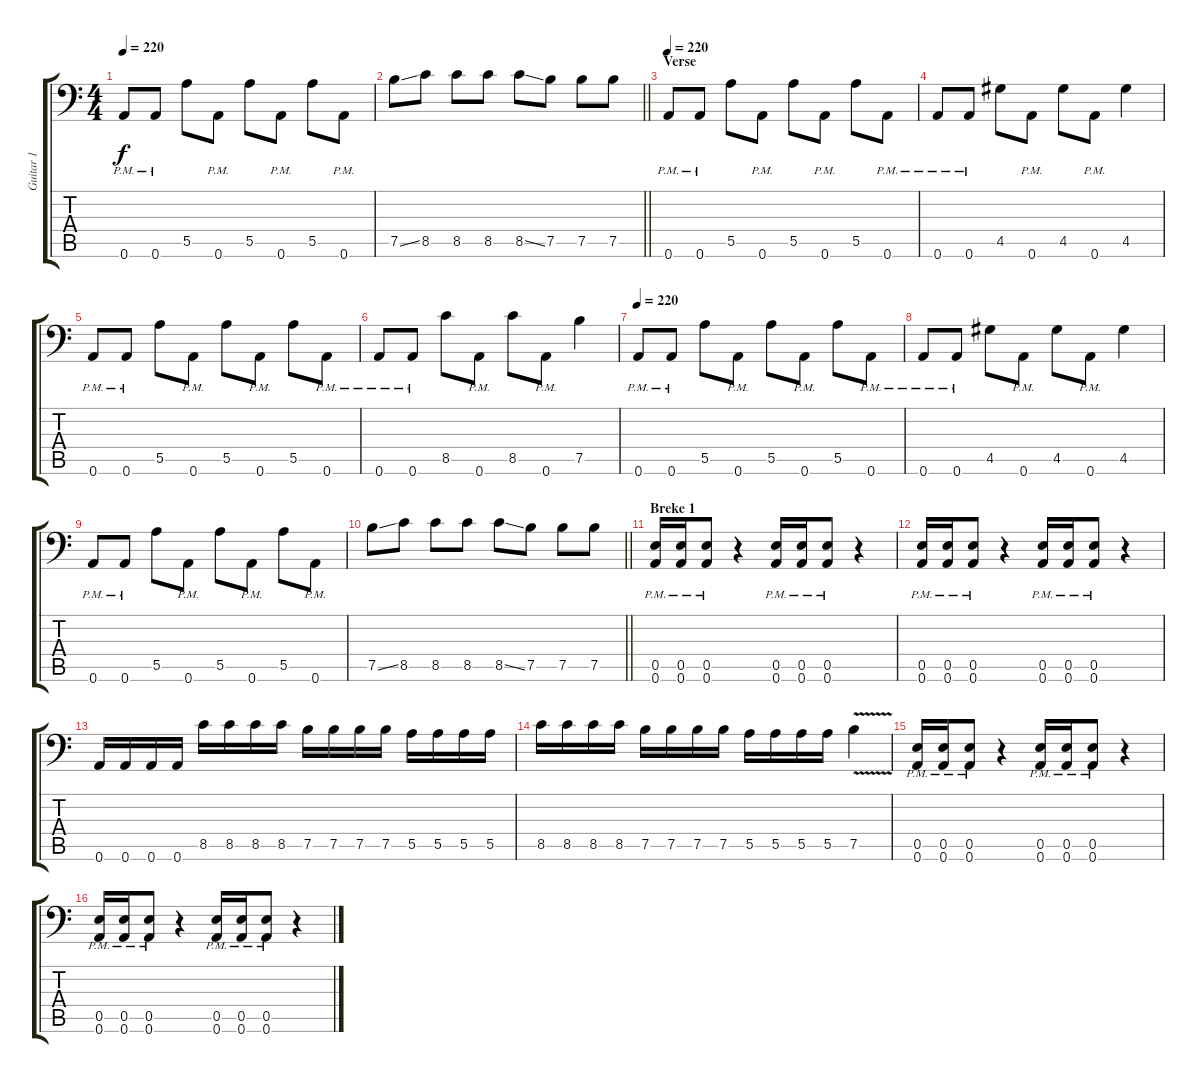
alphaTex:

\track ("Guitar 1" "Guitar 1") {instrument overdrivenguitar}
\staff {score tabs}
\tuning (B3 Gb3 D3 A2 E2 A1) {hide}
\ts (4 4)
\tempo 220
\clef f4
\ks c
0.6{pm}.8{dy f} 0.6{pm}.8 5.5.8 0.6{pm}.8 5.5.8 0.6{pm}.8 5.5.8 0.6{pm}.8 |
\barLineRight lightlight
7.5{ss}.8 8.5.8 8.5.8 8.5.8 8.5{ss}.8 7.5.8 7.5.8 7.5.8 |
\section ("" "Verse")
\tempo 220
0.6{pm}.8 0.6{pm}.8 5.5.8 0.6{pm}.8 5.5.8 0.6{pm}.8 5.5.8 0.6{pm}.8 |
0.6{pm}.8 0.6{pm}.8 4.5.8 0.6{pm}.8 4.5.8 0.6{pm}.8 4.5.4 |
0.6{pm}.8 0.6{pm}.8 5.5.8 0.6{pm}.8 5.5.8 0.6{pm}.8 5.5.8 0.6{pm}.8 |
0.6{pm}.8 0.6{pm}.8 8.5.8 0.6{pm}.8 8.5.8 0.6{pm}.8 7.5.4 |
\tempo 220
0.6{pm}.8 0.6{pm}.8 5.5.8 0.6{pm}.8 5.5.8 0.6{pm}.8 5.5.8 0.6{pm}.8 |
0.6{pm}.8 0.6{pm}.8 4.5.8 0.6{pm}.8 4.5.8 0.6{pm}.8 4.5.4 |
0.6{pm}.8 0.6{pm}.8 5.5.8 0.6{pm}.8 5.5.8 0.6{pm}.8 5.5.8 0.6{pm}.8 |
\barLineRight lightlight
7.5{ss}.8 8.5.8 8.5.8 8.5.8 8.5{ss}.8 7.5.8 7.5.8 7.5.8 |
\section ("" "Breke 1")
(0.5{pm} 0.6{pm}).16 (0.5{pm} 0.6{pm}).16 (0.5{pm} 0.6{pm}).8 r.4 (0.5{pm} 0.6{pm}).16 (0.5{pm} 0.6{pm}).16 (0.5{pm} 0.6{pm}).8 r.4 |
(0.5{pm} 0.6{pm}).16 (0.5{pm} 0.6{pm}).16 (0.5{pm} 0.6{pm}).8 r.4 (0.5{pm} 0.6{pm}).16 (0.5{pm} 0.6{pm}).16 (0.5{pm} 0.6{pm}).8 r.4 |
0.6.16 0.6.16 0.6.16 0.6.16 8.5.16 8.5.16 8.5.16 8.5.16 7.5.16 7.5.16 7.5.16 7.5.16 5.5.16 5.5.16 5.5.16 5.5.16 |
8.5.16 8.5.16 8.5.16 8.5.16 7.5.16 7.5.16 7.5.16 7.5.16 5.5.16 5.5.16 5.5.16 5.5.16 7.5{v}.4 |
(0.5{pm} 0.6{pm}).16 (0.5{pm} 0.6{pm}).16 (0.5{pm} 0.6{pm}).8 r.4 (0.5{pm} 0.6{pm}).16 (0.5{pm} 0.6{pm}).16 (0.5{pm} 0.6{pm}).8 r.4 |
(0.5{pm} 0.6{pm}).16 (0.5{pm} 0.6{pm}).16 (0.5{pm} 0.6{pm}).8 r.4 (0.5{pm} 0.6{pm}).16 (0.5{pm} 0.6{pm}).16 (0.5{pm} 0.6{pm}).8 r.4
